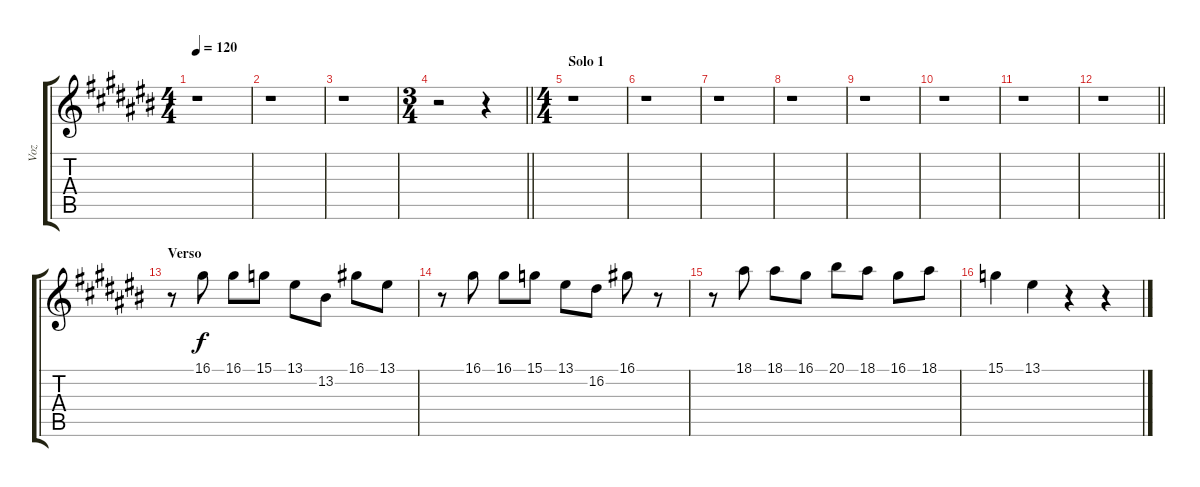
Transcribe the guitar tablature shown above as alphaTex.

\track ("Voz" "Voz") {instrument lead6voice}
\staff {score tabs}
\tuning (E4 B3 G3 D3 A2 E2) {hide}
\ts (4 4)
\tempo 120
\clef g2
\ks c#
r.1{dy f} |
r.1 |
r.1 |
\ts (3 4)
\barLineRight lightlight
r.2 r.4 |
\ts (4 4)
\section ("" "Solo 1")
r.1 |
r.1 |
r.1 |
r.1 |
r.1 |
r.1 |
r.1 |
\barLineRight lightlight
r.1 |
\section ("" "Verso")
r.8 16.1.8 16.1.8 15.1.8 13.1.8 13.2.8 16.1.8 13.1.8 |
r.8 16.1.8 16.1.8 15.1.8 13.1.8 16.2.8 16.1.8 r.8 |
r.8 18.1.8 18.1.8 16.1.8 20.1.8 18.1.8 16.1.8 18.1.8 |
15.1.4 13.1.4 r.4 r.4
